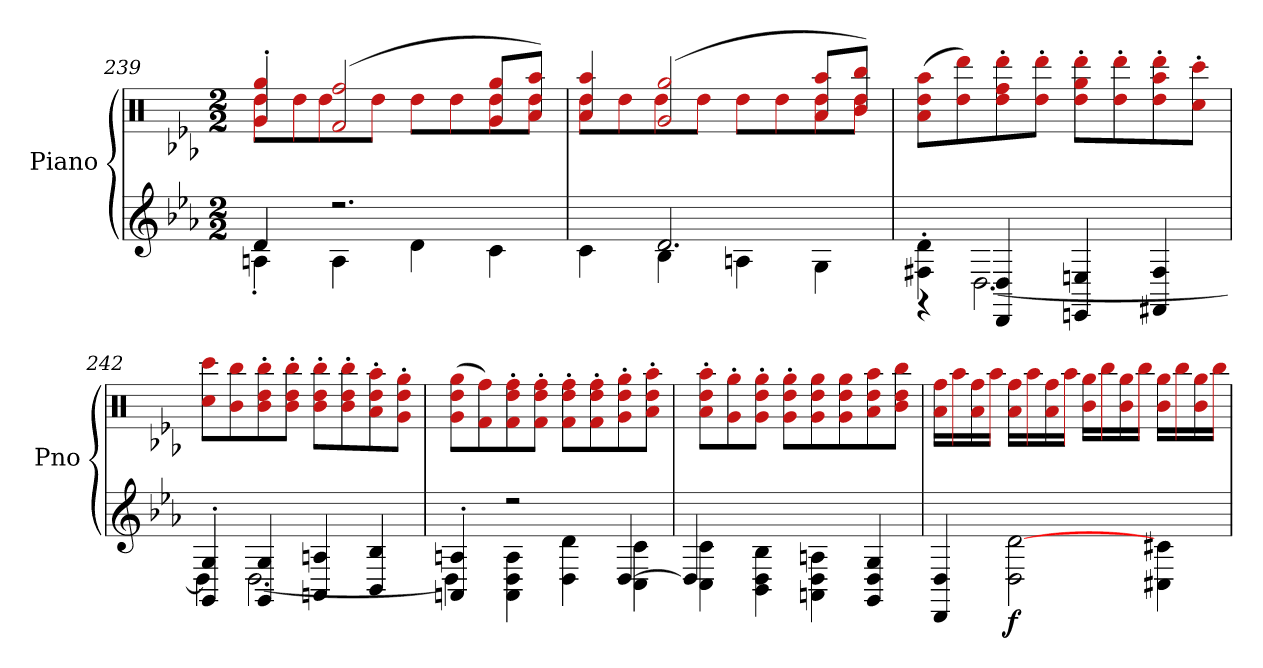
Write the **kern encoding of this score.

**kern	**kern	**dynam
*part1	*part1	*part1
*staff2	*staff1	*staff1/2
*I"Piano	*	*
*I'Pno	*	*
!!LO:PB:g=z
*clefG2	*clefX	*
*k[b-e-a-]	*k[b-e-a-]	*
*M2/2	*M2/2	*
=239	=239	=239
*^	*^	*
4d/	4An'\	4g/' 4gg/'	8dd\L	.
.	.	.	8dd\	.
2.r	4A\	(>2f#X/ 2ff#X/	8dd\	.
.	.	.	8dd\J	.
.	4d\	.	8dd\L	.
.	.	.	8dd\	.
.	4c\	8g/ 8gg/L	8dd\	.
.	.	8an/ 8aan/J)	8dd\J	.
=240	=240	=240	=240	=240
4c\	4ryy	4an/ 4aan/	8dd\L	.
.	.	.	8dd\	.
4B-\	2.d/	(>2g/ 2gg/	8dd\	.
.	.	.	8dd\J	.
4An\	.	.	8dd\L	.
.	.	.	8dd\	.
4G\	.	8a/ 8aa/L	8dd\	.
.	.	8b-/ 8bb-/J)	8dd\J	.
*	*	*v	*v	*
=241	=241	=241	=241
4F#X\' 4d\'	4r	(>8an\ 8dd\ 8aan\L	.
.	.	8dd\ 8ddd\)	.
4DD/ 4D/	[2.D\	8dd\' 8ff#X\' 8ddd\'	.
.	.	8dd\' 8ddd\'J	.
4EEn/ 4En/	.	8dd\' 8gg\' 8ddd\'L	.
.	.	8dd\' 8ddd\'	.
4FF#X/ 4F#/	.	8dd\' 8aa\' 8ddd\'	.
.	.	8cc\' 8ccc\'J	.
=242	=242	=242	=242
4GG/' 4G/'	4D\]	8cc\ 8ccc\L	.
.	.	8b-\ 8bb-\	.
4GG/ 4G/	[2.D\	8b-\' 8dd\' 8bb-\'	.
.	.	8b-\' 8dd\' 8bb-\'J	.
4AAn/ 4An/	.	8b-\' 8dd\' 8bb-\'L	.
.	.	8b-\' 8dd\' 8bb-\'	.
4BB-/ 4B-/	.	8an\' 8dd\' 8aan\'	.
.	.	8g\' 8dd\' 8gg\'J	.
!!LO:LB:g=z
=243	=243	=243	=243
4AAn/' 4An/'	4D\]	(>8g\ 8dd\ 8gg\L	.
.	.	8f#X\ 8ff#X\)	.
2r	4AA\ 4D\ 4A\	8f#\' 8dd\' 8ff#\'	.
.	.	8f#\' 8dd\' 8ff#\'J	.
.	4D\ 4d\	8f#\' 8dd\' 8ff#\'L	.
.	.	8f#\' 8dd\' 8ff#\'	.
[4D/	4C\ 4c\	8g\' 8dd\' 8gg\'	.
.	.	8an\' 8dd\' 8aan\'J	.
!!LO:LB:g=z
=244	=244	=244	=244
4C\ 4c\	4D/]	8an\' 8dd\' 8aan\'L	.
.	.	8g\' 8gg\'	.
4BB-\ 4D\ 4B-\	2.ryy	8g\' 8dd\' 8gg\'J	.
.	.	8g\' 8dd\' 8gg\'L	.
4AAn\ 4D\ 4An\	.	8g\ 8dd\ 8gg\	.
.	.	8g\ 8dd\ 8gg\	.
4GG/ 4D/ 4G/	.	8a\ 8dd\ 8aa\	.
.	.	8b-\ 8dd\ 8bb-\J	.
*v	*v	*	*
=245	=245	=245
4DD/ 4D/	16an\ 16ff#X\LL	.
.	16aan\	.
.	16a\ 16ff#\	.
.	16aa\JJ	.
!	!	!LO:DY:b=2
2D\ [2d\	16a\ 16ff#\LL	f
.	16aa\	.
.	16a\ 16ff#\	.
.	16aa\JJ	.
.	16b-\ 16gg\LL	.
.	16bb-\	.
.	16b-\ 16gg\	.
.	16bb-\JJ	.
4C#X\ 4c#X\	16b-\ 16gg\LL	.
.	16bb-\	.
.	16b-\ 16gg\	.
.	16bb-\JJ	.
=	=	=
*-	*-	*-
